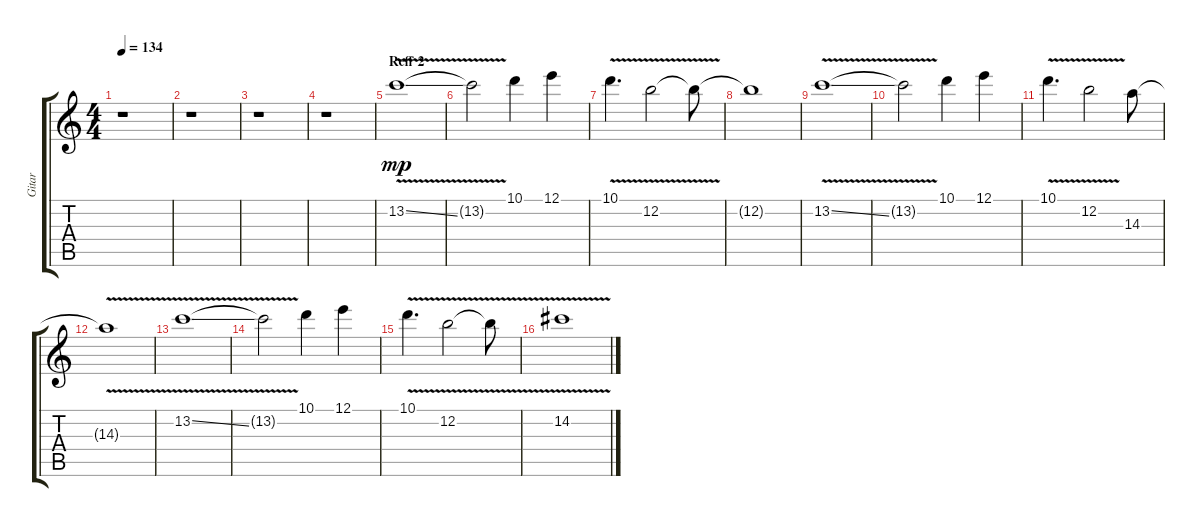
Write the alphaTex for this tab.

\track ("Gitar" "Gitar") {instrument overdrivenguitar}
\staff {score tabs}
\tuning (E4 B3 G3 D3 A2 E2) {hide}
\ts (4 4)
\tempo 134
\clef g2
\ks c
r.1{dy f} |
r.1 |
r.1 |
r.1 |
\section ("" "Reff 2")
13.2{v ss}.1{dy mp} |
13.2{t}.2 10.1.4 12.1.4 |
10.1{v}.4{d} 12.2{v}.2 12.2{t}.8 |
12.2{t}.1 |
13.2{v ss}.1 |
13.2{t}.2 10.1.4 12.1.4 |
10.1{v}.4{d} 12.2{v}.2 14.3.8 |
14.3{v t}.1 |
13.2{v ss}.1 |
13.2{t}.2 10.1.4 12.1.4 |
10.1{v}.4{d} 12.2{v}.2 12.2{t}.8 |
14.2{v}.1
